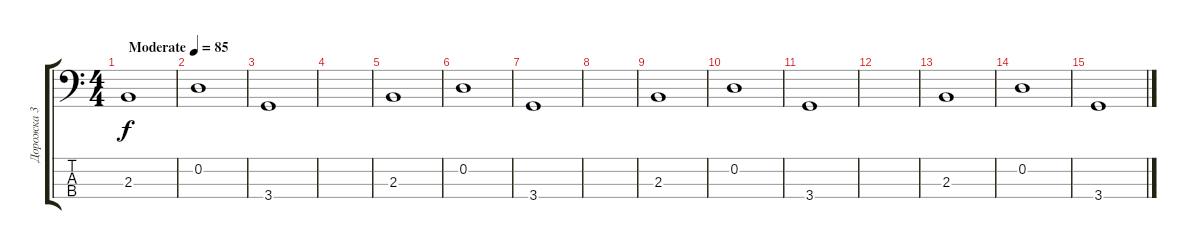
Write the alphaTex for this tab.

\track ("Дорожка 3" "Дорожка 3") {instrument acousticbass}
\staff {score tabs}
\tuning (G2 D2 A1 E1) {hide}
\ts (4 4)
\tempo (85 "Moderate")
\clef f4
\ks c
2.3.1{dy f instrument acousticbass} |
0.2.1 |
3.4.1 |
|
2.3.1 |
0.2.1 |
3.4.1 |
|
2.3.1 |
0.2.1 |
3.4.1 |
|
2.3.1 |
0.2.1 |
3.4.1
